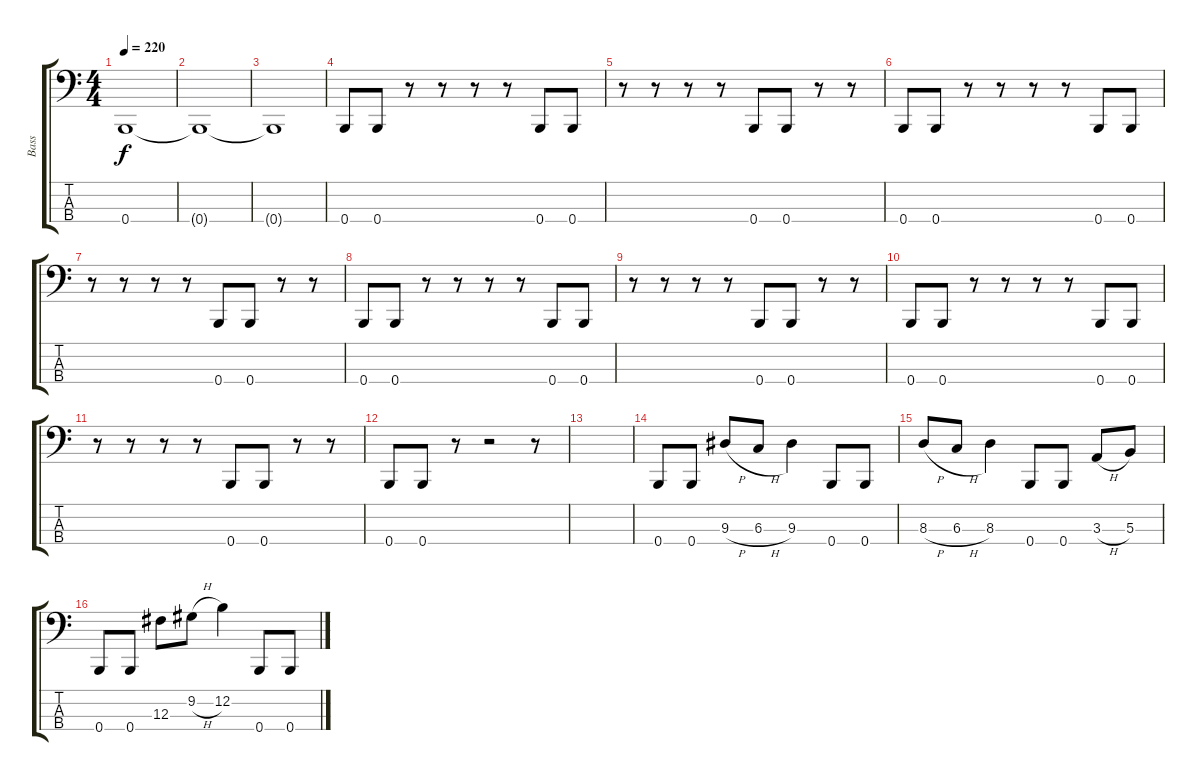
\track ("Bass" "Bass") {instrument electricbasspick}
\staff {score tabs}
\tuning (E2 B1 Gb1 B0) {hide}
\ts (4 4)
\tempo 220
\clef f4
\ks c
0.4{t}.1{dy f} |
0.4{t}.1 |
0.4{t}.1 |
0.4.8 0.4.8 r.8 r.8 r.8 r.8 0.4.8 0.4.8 |
r.8 r.8 r.8 r.8 0.4.8 0.4.8 r.8 r.8 |
0.4.8 0.4.8 r.8 r.8 r.8 r.8 0.4.8 0.4.8 |
r.8 r.8 r.8 r.8 0.4.8 0.4.8 r.8 r.8 |
0.4.8 0.4.8 r.8 r.8 r.8 r.8 0.4.8 0.4.8 |
r.8 r.8 r.8 r.8 0.4.8 0.4.8 r.8 r.8 |
0.4.8 0.4.8 r.8 r.8 r.8 r.8 0.4.8 0.4.8 |
r.8 r.8 r.8 r.8 0.4.8 0.4.8 r.8 r.8 |
0.4.8 0.4.8 r.8 r.2 r.8 |
|
0.4.8 0.4.8 9.3{h}.8 6.3{h}.8 9.3.4 0.4.8 0.4.8 |
8.3{h}.8 6.3{h}.8 8.3.4 0.4.8 0.4.8 3.3{h}.8 5.3.8 |
0.4.8 0.4.8 12.3.8 9.2{h}.8 12.2.4 0.4.8 0.4.8
